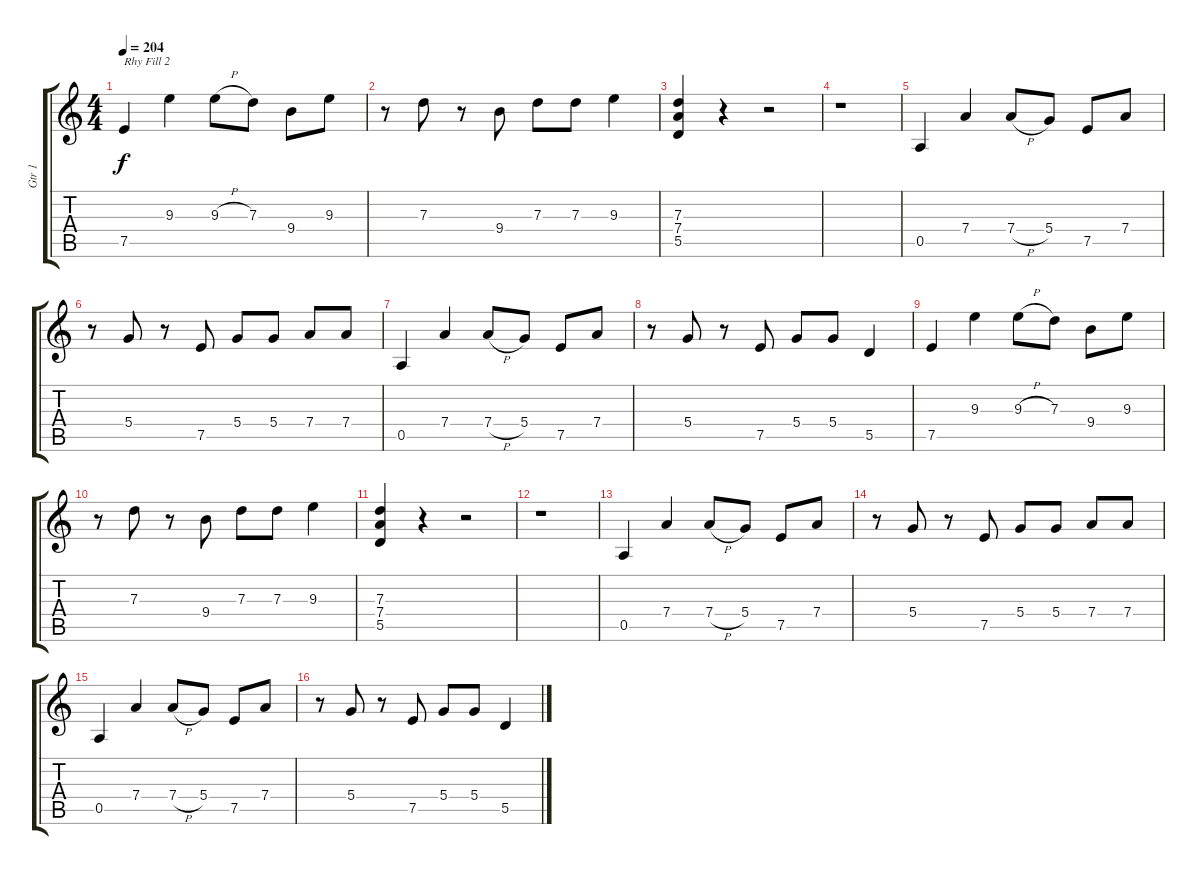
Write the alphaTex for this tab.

\track ("Gtr 1" "Gtr 1") {instrument electricguitarmuted}
\staff {score tabs}
\tuning (E4 B3 G3 D3 A2 E2) {hide}
\ts (4 4)
\tempo 204
\clef g2
\ks c
7.5.4{txt "Rhy Fill 2" dy f} 9.3.4 9.3{h}.8 7.3.8 9.4.8 9.3.8 |
r.8 7.3.8 r.8 9.4.8 7.3.8 7.3.8 9.3.4 |
(7.3 7.4 5.5).4 r.4 r.2 |
r.1 |
0.5.4 7.4.4 7.4{h}.8 5.4.8 7.5.8 7.4.8 |
r.8 5.4.8 r.8 7.5.8 5.4.8 5.4.8 7.4.8 7.4.8 |
0.5.4 7.4.4 7.4{h}.8 5.4.8 7.5.8 7.4.8 |
r.8 5.4.8 r.8 7.5.8 5.4.8 5.4.8 5.5.4 |
7.5.4 9.3.4 9.3{h}.8 7.3.8 9.4.8 9.3.8 |
r.8 7.3.8 r.8 9.4.8 7.3.8 7.3.8 9.3.4 |
(7.3 7.4 5.5).4 r.4 r.2 |
r.1 |
0.5.4 7.4.4 7.4{h}.8 5.4.8 7.5.8 7.4.8 |
r.8 5.4.8 r.8 7.5.8 5.4.8 5.4.8 7.4.8 7.4.8 |
0.5.4 7.4.4 7.4{h}.8 5.4.8 7.5.8 7.4.8 |
r.8 5.4.8 r.8 7.5.8 5.4.8 5.4.8 5.5.4
